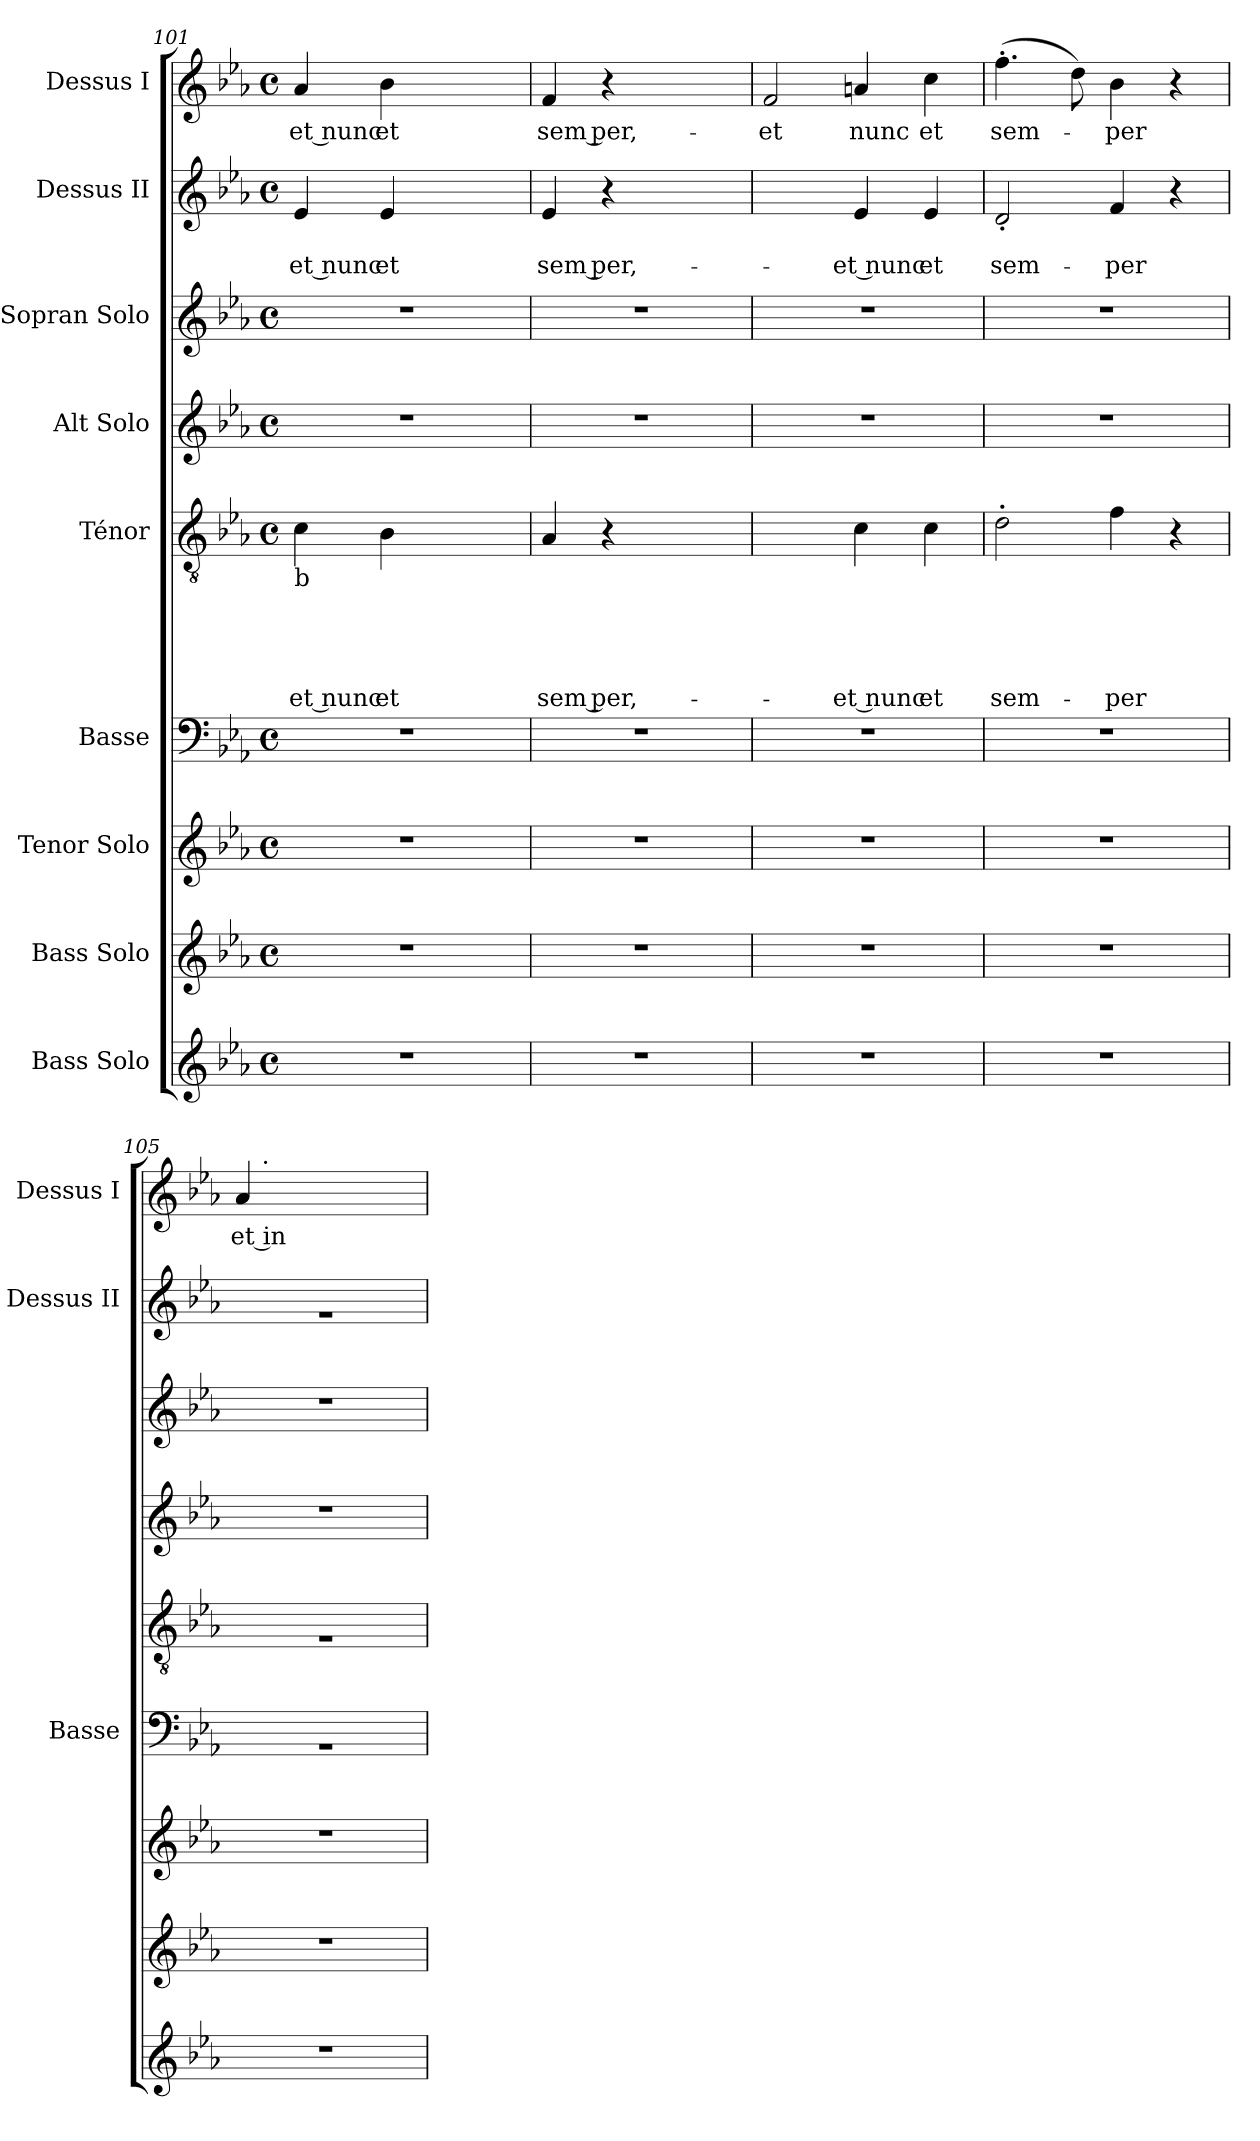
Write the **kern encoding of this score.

**kern	**kern	**kern	**kern	**kern	**text	**text	**text	**text	**text	**kern	**kern	**kern	**text	**text	**kern	**text
*part9	*part8	*part7	*part6	*part5	*part5	*part5	*part5	*part5	*part5	*part4	*part3	*part2	*part2	*part2	*part1	*part1
*staff9	*staff8	*staff7	*staff6	*staff5	*staff5	*staff5	*staff5	*staff5	*staff5	*staff4	*staff3	*staff2	*staff2	*staff2	*staff1	*staff1
*I"Bass Solo	*I"Bass Solo	*I"Tenor Solo	*I"Basse	*I"Ténor	*	*	*	*	*	*I"Alt Solo	*I"Sopran Solo	*I"Dessus II	*	*	*I"Dessus I	*
*	*	*	*I'Basse	*	*	*	*	*	*	*	*	*I'Dessus II	*	*	*I'Dessus I	*
!!LO:PB:g=z
*clefG2	*clefG2	*clefG2	*clefF4	*clefGv2	*	*	*	*	*	*clefG2	*clefG2	*clefG2	*	*	*clefG2	*
*ITrd7c12	*	*	*	*	*	*	*	*	*	*	*	*	*	*	*	*
*k[b-e-a-]	*k[b-e-a-]	*k[b-e-a-]	*k[b-e-a-]	*k[b-e-a-]	*	*	*	*	*	*k[b-e-a-]	*k[b-e-a-]	*k[b-e-a-]	*	*	*k[b-e-a-]	*
*E-:	*E-:	*E-:	*E-:	*E-:	*	*	*	*	*	*E-:	*E-:	*E-:	*	*	*E-:	*
*M4/4	*M4/4	*M4/4	*M4/4	*M4/4	*	*	*	*	*	*M4/4	*M4/4	*M4/4	*	*	*M4/4	*
*met(c)	*met(c)	*met(c)	*met(c)	*met(c)	*	*	*	*	*	*met(c)	*met(c)	*met(c)	*	*	*met(c)	*
=101	=101	=101	=101	=101	=101	=101	=101	=101	=101	=101	=101	=101	=101	=101	=101	=101
!	!	!	!	!LO:TX:b:t=b	!	!	!	!	!	!	!	!	!	!	!	!
!	!	!	!LO:N:vis=1	!	!	!	!	!	!LO:LY:b:rj	!	!	!	!	!LO:LY:b:rj	!	!LO:LY:b:rj
1r	1r	1r	1r	4c\	.	.	.	.	et nunc	1r	1r	4e-/	.	et nunc	4a-/	et nunc
!	!	!	!	!	!	!	!	!	!LO:LY:b	!	!	!	!	!LO:LY:b	!	!LO:LY:b
.	.	.	.	4B-\	.	.	.	.	et	.	.	4e-/	.	et	4b-\	et
.	.	.	.	2ryy	.	.	.	.	.	.	.	2ryy	.	.	2ryy	.
=102	=102	=102	=102	=102	=102	=102	=102	=102	=102	=102	=102	=102	=102	=102	=102	=102
!	!	!	!LO:N:vis=1	!	!	!	!	!	!LO:LY:b:rj	!	!	!	!	!LO:LY:b:rj	!	!LO:LY:b:rj
1r	1r	1r	1r	4A-/	.	.	.	.	sem per,-	1r	1r	4e-/	.	sem per,-	4f/	sem per,-
.	.	.	.	4r	.	.	.	.	.	.	.	4r	.	.	4r	.
.	.	.	.	2ryy	.	.	.	.	.	.	.	2ryy	.	.	2ryy	.
=103	=103	=103	=103	=103	=103	=103	=103	=103	=103	=103	=103	=103	=103	=103	=103	=103
!	!	!	!	!	!	!	!	!	!	!	!	!	!	!	!	!LO:LY:b
1r	1r	1r	1r	2ryy	.	.	.	.	.	1r	1r	2ryy	.	.	2f/	-et
!	!	!	!	!	!	!	!	!	!LO:LY:b:rj	!	!	!	!	!LO:LY:b:rj	!	!LO:LY:b
.	.	.	.	4c\	.	.	.	.	-et nunc	.	.	4e-/	.	-et nunc	4an/	nunc
!	!	!	!	!	!	!	!	!	!LO:LY:b	!	!	!	!	!LO:LY:b	!	!LO:LY:b
.	.	.	.	4c\	.	.	.	.	et	.	.	4e-/	.	et	4cc\	et
=104	=104	=104	=104	=104	=104	=104	=104	=104	=104	=104	=104	=104	=104	=104	=104	=104
!	!	!	!	!	!	!	!	!	!LO:LY:b	!	!	!	!	!LO:LY:b	!	!LO:LY:b
1r	1r	1r	1r	2d'>\	.	.	.	.	sem-	1r	1r	2d'</	.	sem-	(>4.ff'>\	sem-
.	.	.	.	.	.	.	.	.	.	.	.	.	.	.	8dd\)	.
!	!	!	!	!	!	!	!	!	!LO:LY:b	!	!	!	!	!LO:LY:b	!	!LO:LY:b
.	.	.	.	4f\	.	.	.	.	-per	.	.	4f/	.	-per	4b-\	-per
.	.	.	.	4r	.	.	.	.	.	.	.	4r	.	.	4r	.
!!LO:LB:g=z
=105	=105	=105	=105	=105	=105	=105	=105	=105	=105	=105	=105	=105	=105	=105	=105	=105
*	*	*	*	*	*	*	*	*	*	*	*	*	*	*	*MM66	*
!	!	!	!	!	!	!	!	!	!	!	!	!	!	!	!LO:TX:a:t=Tempo primo (	!
!	!	!	!	!	!	!	!	!	!	!	!	!	!	!	!LO:TX:a:t=)	!
!	!	!	!LO:N:vis=1	!LO:N:vis=1	!	!	!	!	!	!	!	!LO:N:vis=1	!	!	!	!LO:LY:b:rj
*	*	*	*	*	*	*	*	*	*	*	*	*	*	*	*^	*
1r	1r	1r	1rC	1rA	.	.	.	.	.	1r	1r	1ra	.	.	4a-/	16ryy	et in
!	!	!	!	!	!	!	!	!	!	!	!	!	!	!	!	!LO:TX:a:t=.	!
.	.	.	.	.	.	.	.	.	.	.	.	.	.	.	.	2...ryy	.
.	.	.	.	.	.	.	.	.	.	.	.	.	.	.	2.ryy	.	.
*	*	*	*	*	*	*	*	*	*	*	*	*	*	*	*v	*v	*
=	=	=	=	=	=	=	=	=	=	=	=	=	=	=	=	=
*-	*-	*-	*-	*-	*-	*-	*-	*-	*-	*-	*-	*-	*-	*-	*-	*-
